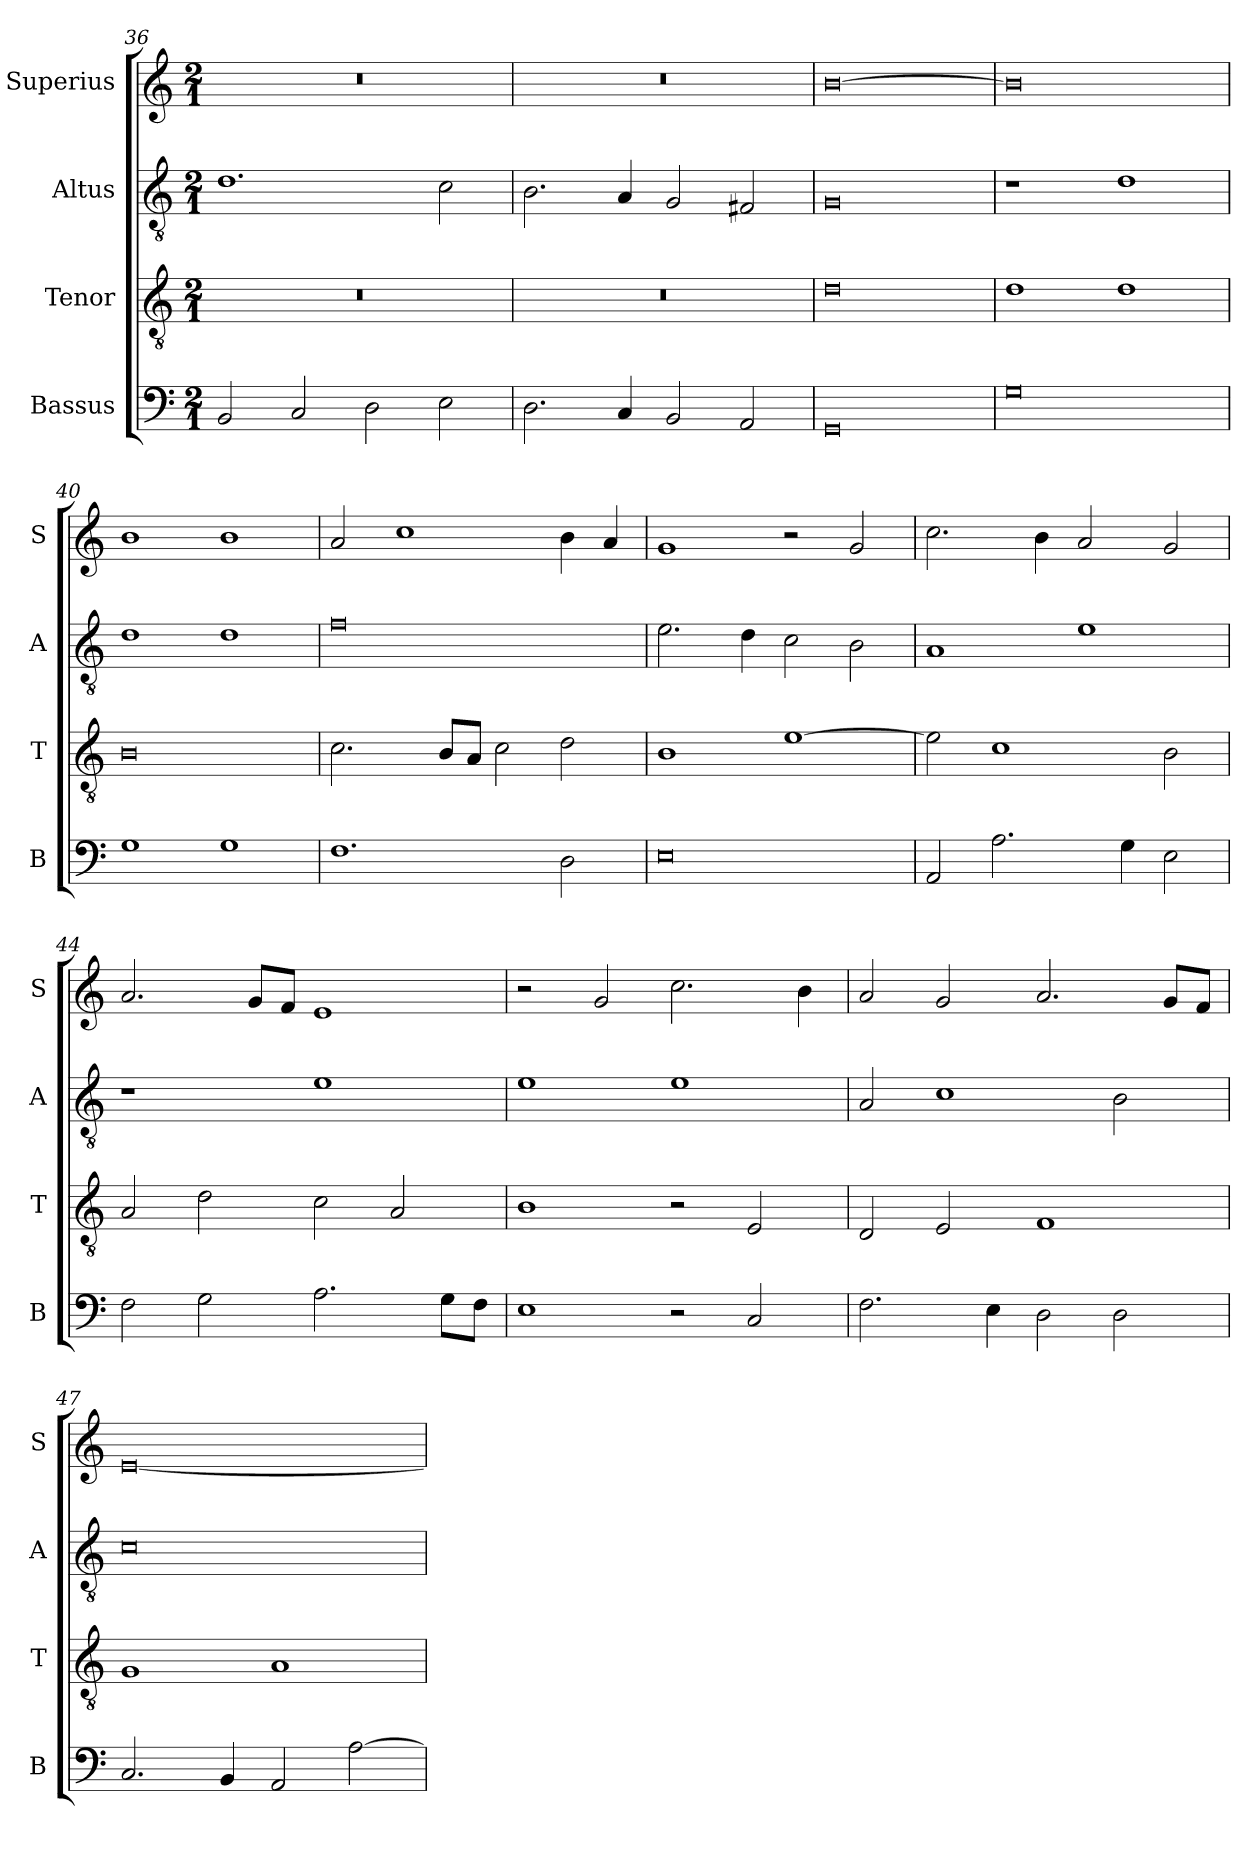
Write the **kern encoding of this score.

**kern	**kern	**kern	**kern
*part4	*part3	*part2	*part1
*staff4	*staff3	*staff2	*staff1
*I"Bassus	*I"Tenor	*I"Altus	*I"Superius
*I'B	*I'T	*I'A	*I'S
*clefF4	*clefGv2	*clefGv2	*clefG2
*k[]	*k[]	*k[]	*k[]
*C:	*C:	*C:	*C:
*M2/1	*M2/1	*M2/1	*M2/1
=36	=36	=36	=36
2BB	0r	1.d	0r
2C	.	.	.
2D	.	.	.
2E	.	2c	.
=37	=37	=37	=37
2.D	0r	2.B	0r
4C	.	4A	.
2BB	.	2G	.
2AA	.	2F#X	.
=38	=38	=38	=38
0GG	0d	0G	[0b
=39	=39	=39	=39
0G	1d	1r	0b]
.	1d	1d	.
=40	=40	=40	=40
1G	0B	1d	1b
1G	.	1d	1b
=41	=41	=41	=41
1.F	2.c	0f	2a
.	.	.	1cc
.	8BL	.	.
.	8AJ	.	.
.	2c	.	.
2D	2d	.	4b
.	.	.	4a
=42	=42	=42	=42
0E	1B	2.e	1g
.	.	4d	.
.	[1e	2c	2r
.	.	2B	2g
=43	=43	=43	=43
2AA	2e]	1A	2.cc
2.A	1c	.	.
.	.	.	4b
.	.	1e	2a
4G	.	.	.
2E	2B	.	2g
=44	=44	=44	=44
2F	2A	1r	2.a
2G	2d	.	.
.	.	.	8gL
.	.	.	8fJ
2.A	2c	1e	1e
.	2A	.	.
8GL	.	.	.
8FJ	.	.	.
=45	=45	=45	=45
1E	1B	1e	2r
.	.	.	2g
2r	2r	1e	2.cc
2C	2E	.	.
.	.	.	4b
=46	=46	=46	=46
2.F	2D	2A	2a
.	2E	1c	2g
4E	.	.	.
2D	1F	.	2.a
2D	.	2B	.
.	.	.	8gL
.	.	.	8fJ
=47	=47	=47	=47
2.C	1G	0c	[0e
4BB	.	.	.
2AA	1A	.	.
[2A	.	.	.
=	=	=	=
*-	*-	*-	*-
